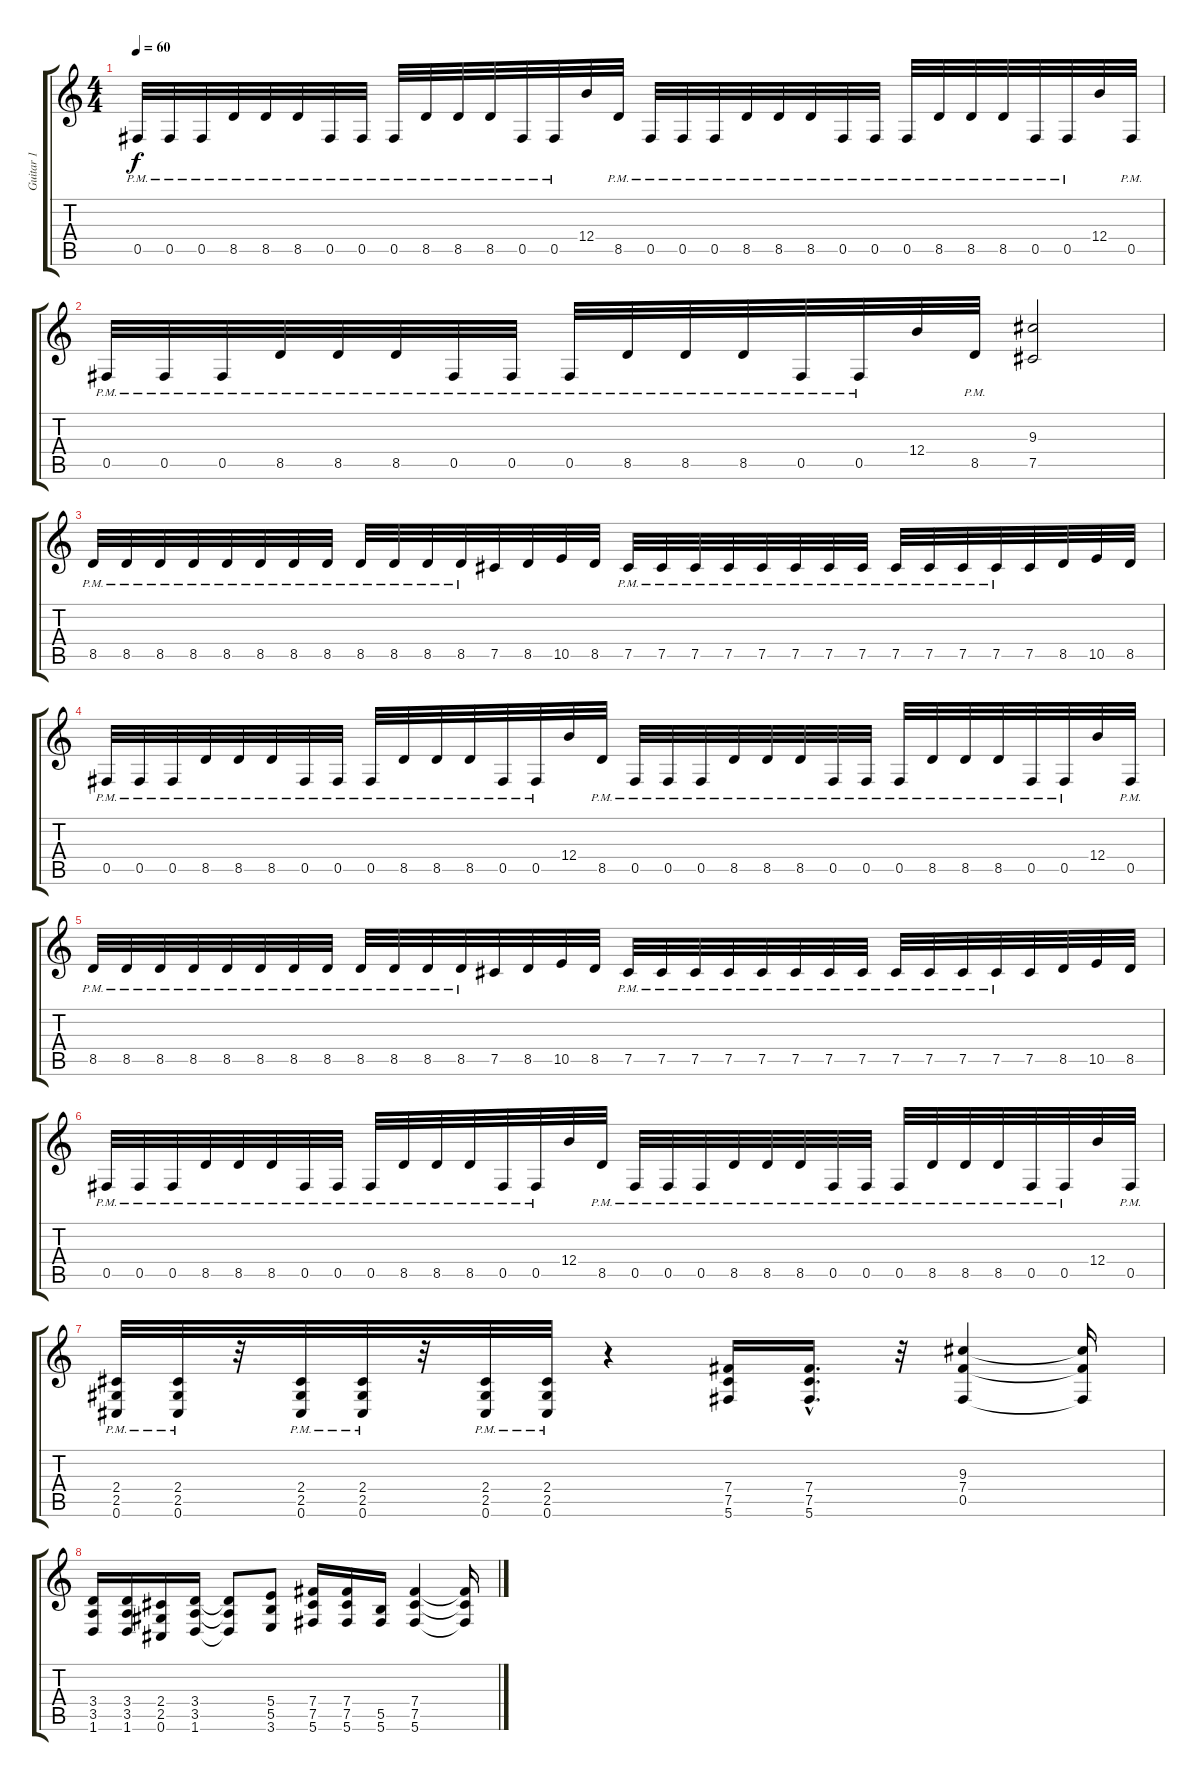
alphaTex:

\track ("Guitar 1" "Guitar 1") {instrument distortionguitar}
\staff {score tabs}
\tuning (Db4 Ab3 E3 B2 Gb2 Db2) {hide}
\ts (4 4)
\tempo 60
\clef g2
\ks c
0.5{pm}.32{dy f} 0.5{pm}.32 0.5{pm}.32 8.5{pm}.32 8.5{pm}.32 8.5{pm}.32 0.5{pm}.32 0.5{pm}.32 0.5{pm}.32 8.5{pm}.32 8.5{pm}.32 8.5{pm}.32 0.5{pm}.32 0.5{pm}.32 12.4.32 8.5{pm}.32 0.5{pm}.32 0.5{pm}.32 0.5{pm}.32 8.5{pm}.32 8.5{pm}.32 8.5{pm}.32 0.5{pm}.32 0.5{pm}.32 0.5{pm}.32 8.5{pm}.32 8.5{pm}.32 8.5{pm}.32 0.5{pm}.32 0.5{pm}.32 12.4.32 0.5{pm}.32 |
0.5{pm}.32 0.5{pm}.32 0.5{pm}.32 8.5{pm}.32 8.5{pm}.32 8.5{pm}.32 0.5{pm}.32 0.5{pm}.32 0.5{pm}.32 8.5{pm}.32 8.5{pm}.32 8.5{pm}.32 0.5{pm}.32 0.5{pm}.32 12.4.32 8.5{pm}.32 (9.3 7.5).2 |
8.5{pm}.32{instrument distortionguitar} 8.5{pm}.32 8.5{pm}.32 8.5{pm}.32 8.5{pm}.32 8.5{pm}.32 8.5{pm}.32 8.5{pm}.32 8.5{pm}.32 8.5{pm}.32 8.5{pm}.32 8.5{pm}.32 7.5.32 8.5.32 10.5.32 8.5.32 7.5{pm}.32 7.5{pm}.32 7.5{pm}.32 7.5{pm}.32 7.5{pm}.32 7.5{pm}.32 7.5{pm}.32 7.5{pm}.32 7.5{pm}.32 7.5{pm}.32 7.5{pm}.32 7.5{pm}.32 7.5.32 8.5.32 10.5.32 8.5.32 |
0.5{pm}.32{volume 16} 0.5{pm}.32 0.5{pm}.32 8.5{pm}.32 8.5{pm}.32 8.5{pm}.32 0.5{pm}.32 0.5{pm}.32 0.5{pm}.32 8.5{pm}.32 8.5{pm}.32 8.5{pm}.32 0.5{pm}.32 0.5{pm}.32 12.4.32 8.5{pm}.32 0.5{pm}.32 0.5{pm}.32 0.5{pm}.32 8.5{pm}.32 8.5{pm}.32 8.5{pm}.32 0.5{pm}.32 0.5{pm}.32 0.5{pm}.32 8.5{pm}.32 8.5{pm}.32 8.5{pm}.32 0.5{pm}.32 0.5{pm}.32 12.4.32 0.5{pm}.32 |
8.5{pm}.32{instrument distortionguitar} 8.5{pm}.32 8.5{pm}.32 8.5{pm}.32 8.5{pm}.32 8.5{pm}.32 8.5{pm}.32 8.5{pm}.32 8.5{pm}.32 8.5{pm}.32 8.5{pm}.32 8.5{pm}.32 7.5.32 8.5.32 10.5.32 8.5.32 7.5{pm}.32 7.5{pm}.32 7.5{pm}.32 7.5{pm}.32 7.5{pm}.32 7.5{pm}.32 7.5{pm}.32 7.5{pm}.32 7.5{pm}.32 7.5{pm}.32 7.5{pm}.32 7.5{pm}.32 7.5.32 8.5.32 10.5.32 8.5.32 |
0.5{pm}.32{volume 16} 0.5{pm}.32 0.5{pm}.32 8.5{pm}.32 8.5{pm}.32 8.5{pm}.32 0.5{pm}.32 0.5{pm}.32 0.5{pm}.32 8.5{pm}.32 8.5{pm}.32 8.5{pm}.32 0.5{pm}.32 0.5{pm}.32 12.4.32 8.5{pm}.32 0.5{pm}.32 0.5{pm}.32 0.5{pm}.32 8.5{pm}.32 8.5{pm}.32 8.5{pm}.32 0.5{pm}.32 0.5{pm}.32 0.5{pm}.32 8.5{pm}.32 8.5{pm}.32 8.5{pm}.32 0.5{pm}.32 0.5{pm}.32 12.4.32 0.5{pm}.32 |
(2.4 2.5{pm} 0.6).32 (2.4 2.5{pm} 0.6).32 r.32 (2.4 2.5{pm} 0.6).32 (2.4 2.5{pm} 0.6).32 r.32 (2.4 2.5{pm} 0.6).32 (2.4 2.5{pm} 0.6).32 r.4 (7.4 7.5 5.6).16 (7.4{hac} 7.5{hac} 5.6{hac}).16{d} r.32 (9.3 7.4 0.5).4 (9.3{t} 7.4{t} 0.5{t}).16 |
(3.4 3.5 1.6).16 (3.4 3.5 1.6).16 (2.4 2.5 0.6).16 (3.4 3.5 1.6).16 (3.4{t} 3.5{t} 1.6{t}).8 (5.4 5.5 3.6).8 (7.4 7.5 5.6).16 (7.4 7.5 5.6).16 (5.5 5.6).16 (7.4 7.5 5.6).4 (7.4{t} 7.5{t} 5.6{t}).16
